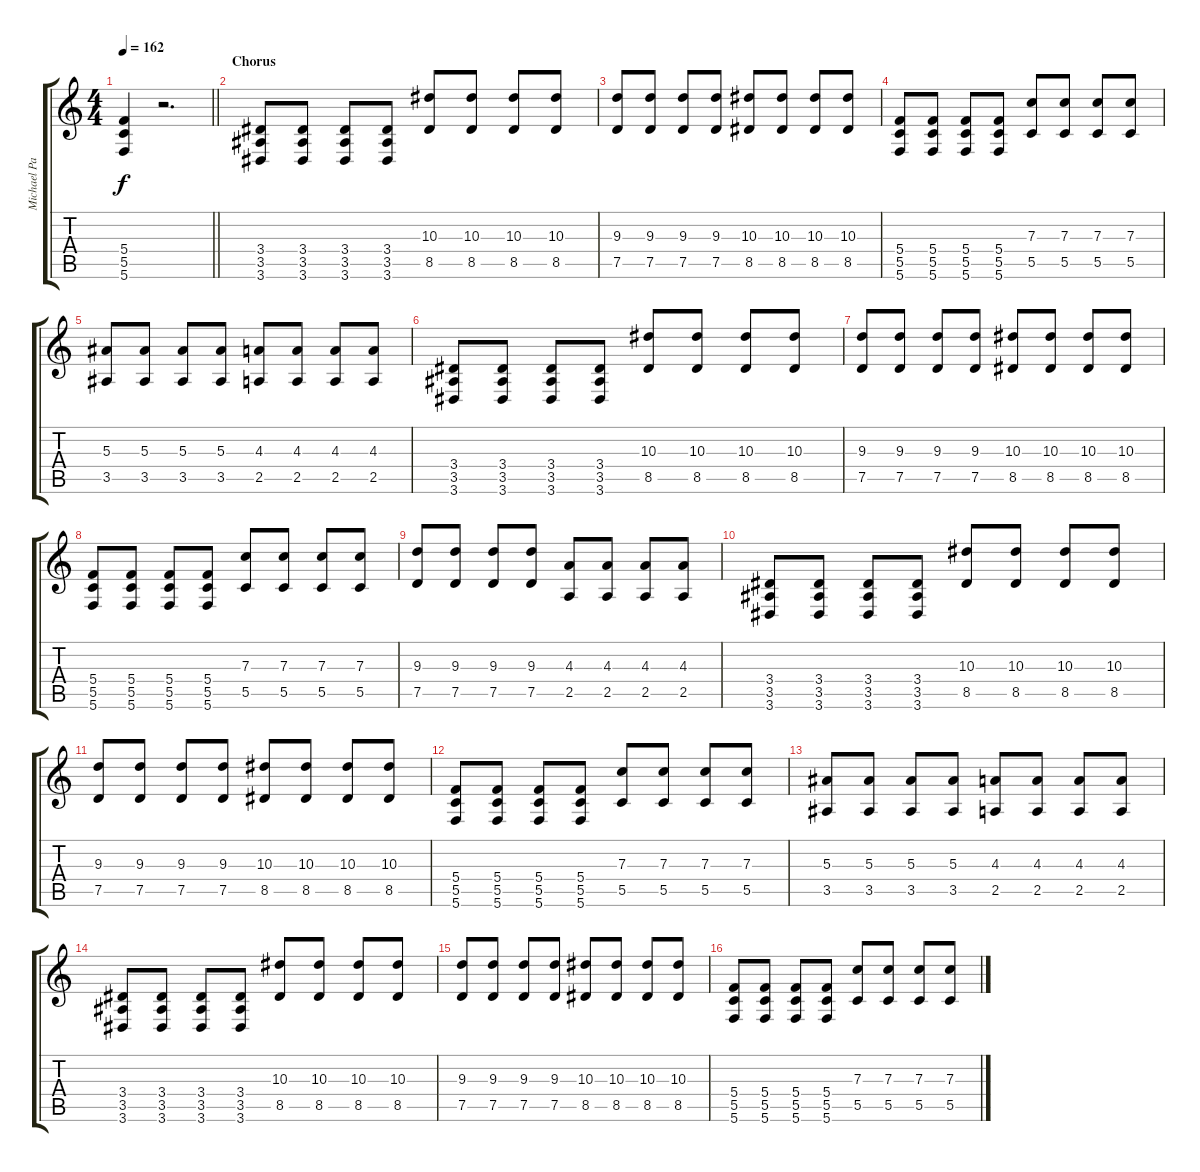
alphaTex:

\track ("Michael Padget" "Michael Pa") {instrument distortionguitar}
\staff {score tabs}
\tuning (D4 A3 F3 C3 G2 C2) {hide}
\ts (4 4)
\tempo 162
\clef g2
\barLineRight lightlight
\ks c
(5.4 5.5 5.6).4{dy f} r.2{d} |
\section ("" "Chorus")
(3.4 3.5 3.6).8 (3.4 3.5 3.6).8 (3.4 3.5 3.6).8 (3.4 3.5 3.6).8 (10.3 8.5).8 (10.3 8.5).8 (10.3 8.5).8 (10.3 8.5).8 |
(9.3 7.5).8 (9.3 7.5).8 (9.3 7.5).8 (9.3 7.5).8 (10.3 8.5).8 (10.3 8.5).8 (10.3 8.5).8 (10.3 8.5).8 |
(5.4 5.5 5.6).8 (5.4 5.5 5.6).8 (5.4 5.5 5.6).8 (5.4 5.5 5.6).8 (7.3 5.5).8 (7.3 5.5).8 (7.3 5.5).8 (7.3 5.5).8 |
(5.3 3.5).8 (5.3 3.5).8 (5.3 3.5).8 (5.3 3.5).8 (4.3 2.5).8 (4.3 2.5).8 (4.3 2.5).8 (4.3 2.5).8 |
(3.4 3.5 3.6).8 (3.4 3.5 3.6).8 (3.4 3.5 3.6).8 (3.4 3.5 3.6).8 (10.3 8.5).8 (10.3 8.5).8 (10.3 8.5).8 (10.3 8.5).8 |
(9.3 7.5).8 (9.3 7.5).8 (9.3 7.5).8 (9.3 7.5).8 (10.3 8.5).8 (10.3 8.5).8 (10.3 8.5).8 (10.3 8.5).8 |
(5.4 5.5 5.6).8 (5.4 5.5 5.6).8 (5.4 5.5 5.6).8 (5.4 5.5 5.6).8 (7.3 5.5).8 (7.3 5.5).8 (7.3 5.5).8 (7.3 5.5).8 |
(9.3 7.5).8 (9.3 7.5).8 (9.3 7.5).8 (9.3 7.5).8 (4.3 2.5).8 (4.3 2.5).8 (4.3 2.5).8 (4.3 2.5).8 |
(3.4 3.5 3.6).8 (3.4 3.5 3.6).8 (3.4 3.5 3.6).8 (3.4 3.5 3.6).8 (10.3 8.5).8 (10.3 8.5).8 (10.3 8.5).8 (10.3 8.5).8 |
(9.3 7.5).8 (9.3 7.5).8 (9.3 7.5).8 (9.3 7.5).8 (10.3 8.5).8 (10.3 8.5).8 (10.3 8.5).8 (10.3 8.5).8 |
(5.4 5.5 5.6).8 (5.4 5.5 5.6).8 (5.4 5.5 5.6).8 (5.4 5.5 5.6).8 (7.3 5.5).8 (7.3 5.5).8 (7.3 5.5).8 (7.3 5.5).8 |
(5.3 3.5).8 (5.3 3.5).8 (5.3 3.5).8 (5.3 3.5).8 (4.3 2.5).8 (4.3 2.5).8 (4.3 2.5).8 (4.3 2.5).8 |
(3.4 3.5 3.6).8 (3.4 3.5 3.6).8 (3.4 3.5 3.6).8 (3.4 3.5 3.6).8 (10.3 8.5).8 (10.3 8.5).8 (10.3 8.5).8 (10.3 8.5).8 |
(9.3 7.5).8 (9.3 7.5).8 (9.3 7.5).8 (9.3 7.5).8 (10.3 8.5).8 (10.3 8.5).8 (10.3 8.5).8 (10.3 8.5).8 |
(5.4 5.5 5.6).8 (5.4 5.5 5.6).8 (5.4 5.5 5.6).8 (5.4 5.5 5.6).8 (7.3 5.5).8 (7.3 5.5).8 (7.3 5.5).8 (7.3 5.5).8
